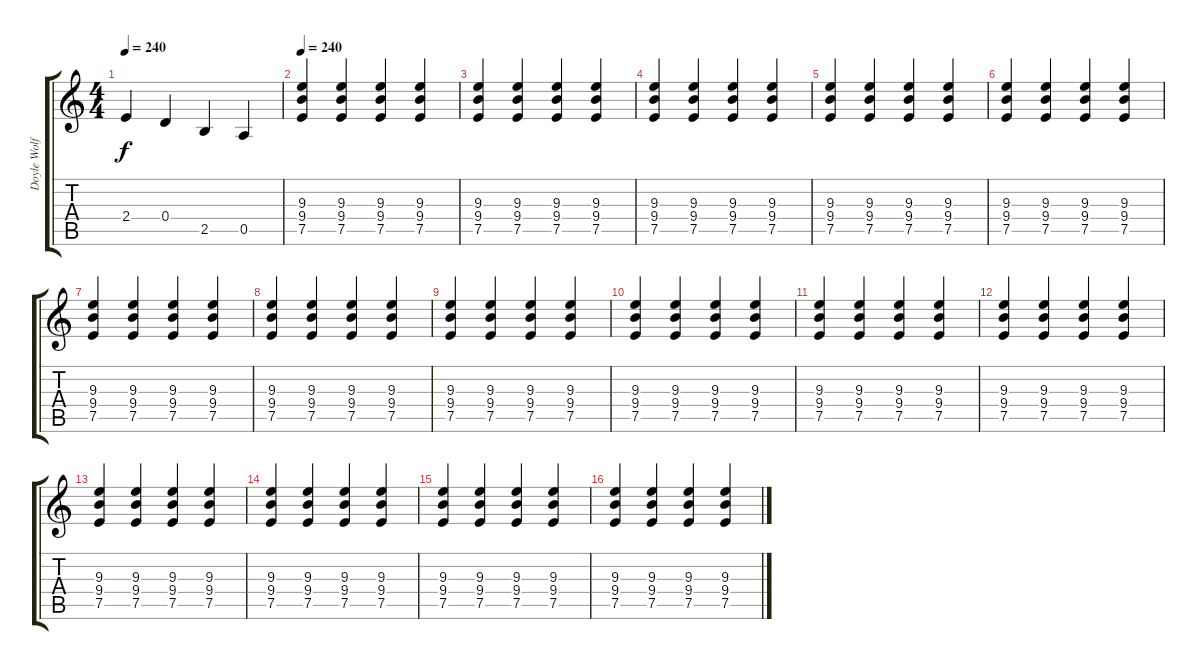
\track ("Doyle Wolfgang" "Doyle Wolf") {instrument overdrivenguitar}
\staff {score tabs}
\tuning (E4 B3 G3 D3 A2 E2) {hide}
\ts (4 4)
\tempo 240
\clef g2
\ks c
2.4.4{dy f} 0.4.4 2.5.4 0.5.4 |
\tempo 240
(9.3 9.4 7.5).4 (9.3 9.4 7.5).4 (9.3 9.4 7.5).4 (9.3 9.4 7.5).4 |
(9.3 9.4 7.5).4 (9.3 9.4 7.5).4 (9.3 9.4 7.5).4 (9.3 9.4 7.5).4 |
(9.3 9.4 7.5).4 (9.3 9.4 7.5).4 (9.3 9.4 7.5).4 (9.3 9.4 7.5).4 |
(9.3 9.4 7.5).4 (9.3 9.4 7.5).4 (9.3 9.4 7.5).4 (9.3 9.4 7.5).4 |
(9.3 9.4 7.5).4 (9.3 9.4 7.5).4 (9.3 9.4 7.5).4 (9.3 9.4 7.5).4 |
(9.3 9.4 7.5).4 (9.3 9.4 7.5).4 (9.3 9.4 7.5).4 (9.3 9.4 7.5).4 |
(9.3 9.4 7.5).4 (9.3 9.4 7.5).4 (9.3 9.4 7.5).4 (9.3 9.4 7.5).4 |
(9.3 9.4 7.5).4 (9.3 9.4 7.5).4 (9.3 9.4 7.5).4 (9.3 9.4 7.5).4 |
(9.3 9.4 7.5).4 (9.3 9.4 7.5).4 (9.3 9.4 7.5).4 (9.3 9.4 7.5).4 |
(9.3 9.4 7.5).4 (9.3 9.4 7.5).4 (9.3 9.4 7.5).4 (9.3 9.4 7.5).4 |
(9.3 9.4 7.5).4 (9.3 9.4 7.5).4 (9.3 9.4 7.5).4 (9.3 9.4 7.5).4 |
(9.3 9.4 7.5).4 (9.3 9.4 7.5).4 (9.3 9.4 7.5).4 (9.3 9.4 7.5).4 |
(9.3 9.4 7.5).4 (9.3 9.4 7.5).4 (9.3 9.4 7.5).4 (9.3 9.4 7.5).4 |
(9.3 9.4 7.5).4 (9.3 9.4 7.5).4 (9.3 9.4 7.5).4 (9.3 9.4 7.5).4 |
(9.3 9.4 7.5).4 (9.3 9.4 7.5).4 (9.3 9.4 7.5).4 (9.3 9.4 7.5).4
